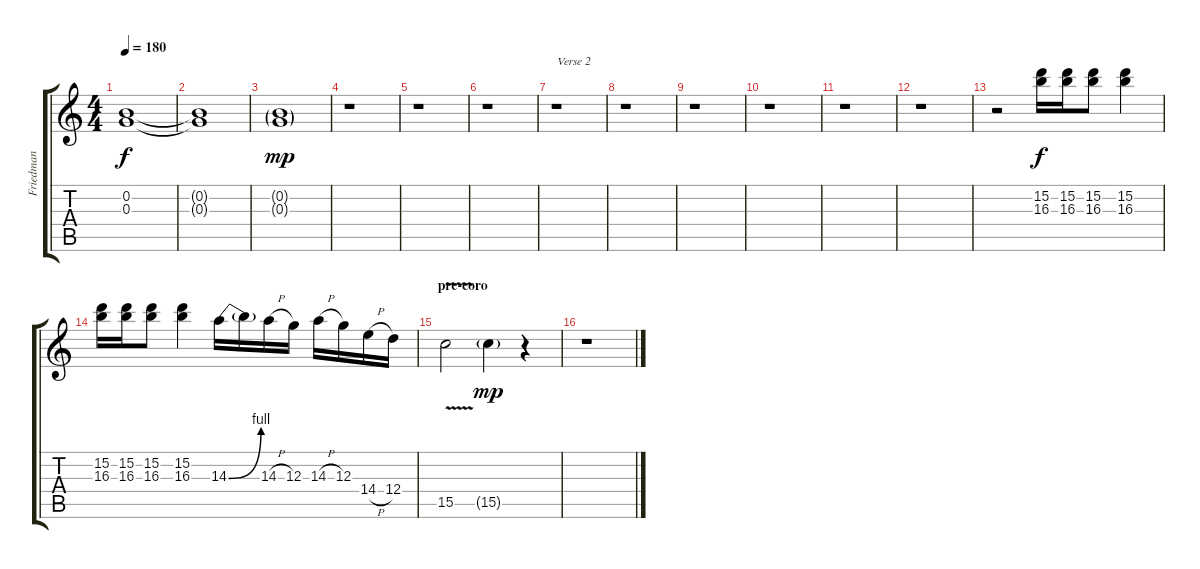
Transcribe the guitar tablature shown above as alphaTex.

\track ("Friedman" "Friedman") {instrument distortionguitar}
\staff {score tabs}
\tuning (E4 B3 G3 D3 A2 E2) {hide}
\ts (4 4)
\tempo 180
\clef g2
\ks c
(0.2 0.3{t}).1{dy f} |
(0.2{t} 0.3{t}).1 |
(0.2{g} 0.3{g}).1{dy mp} |
r.1 |
r.1 |
r.1 |
r.1{txt "Verse 2"} |
r.1 |
r.1 |
r.1 |
r.1 |
r.1 |
r.2 (15.2 16.3).16{dy f} (15.2 16.3).16 (15.2 16.3).8 (15.2 16.3).4 |
(15.2 16.3).16 (15.2 16.3).16 (15.2 16.3).8 (15.2 16.3).4 14.3{be (bend 0 0 60 4)}.16 14.3{t}.16 14.3{h}.16 12.3.16 14.3{h}.16 12.3.16 14.4{h}.16 12.4.16 |
\section ("" "pre-coro")
15.5{v}.2 15.5{g}.4{dy mp} r.4 |
r.1
